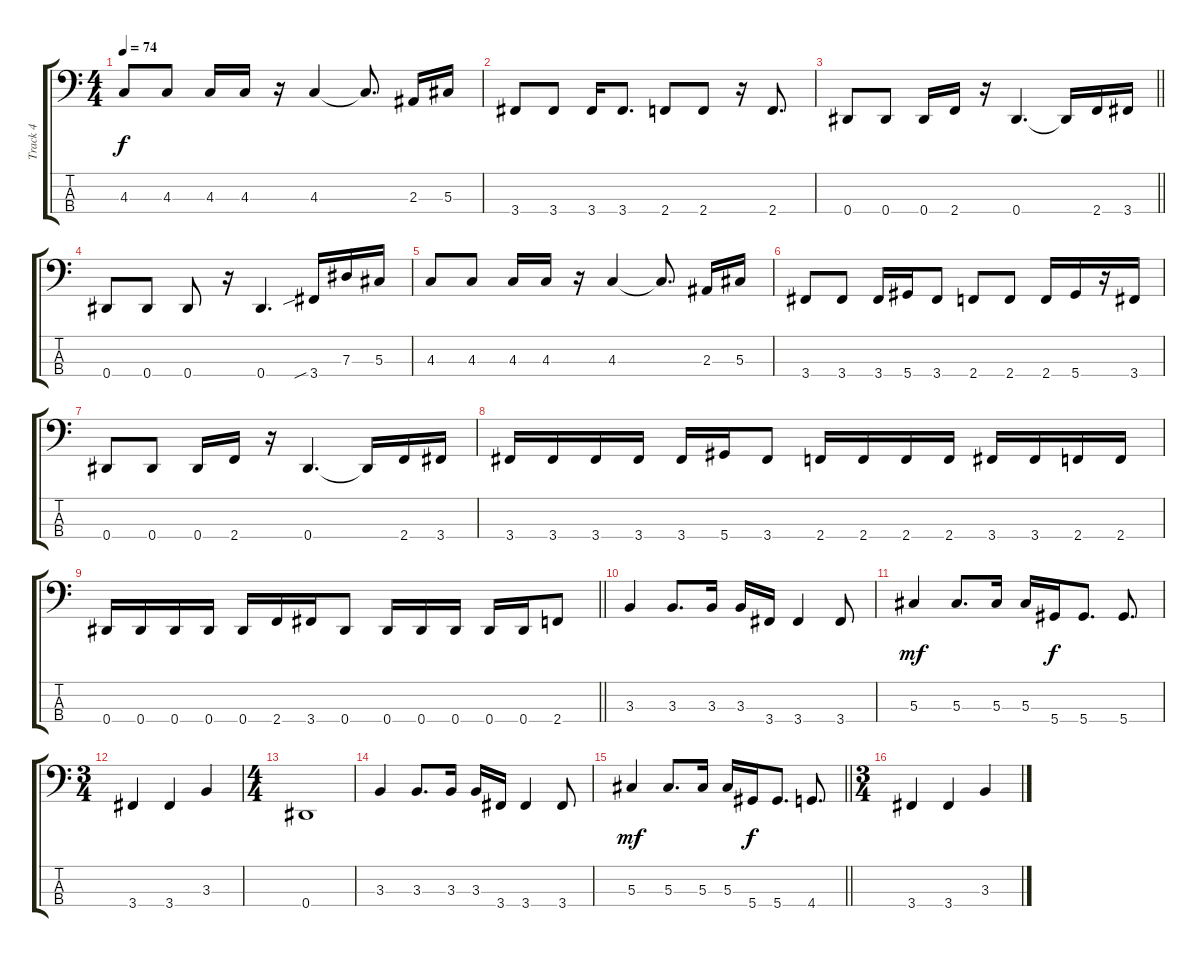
\track ("Track 4" "Track 4") {instrument electricbassfinger}
\staff {score tabs}
\tuning (Gb2 Db2 Ab1 Eb1) {hide}
\ts (4 4)
\tempo 74
\clef f4
\ks c
4.3.8{dy f} 4.3.8 4.3.16 4.3.16 r.16 4.3.4 4.3{t}.8{d} 2.3.16 5.3.16 |
3.4.8 3.4.8 3.4.16 3.4.8{d} 2.4.8 2.4.8 r.16 2.4.8{d} |
\barLineRight lightlight
0.4.8 0.4.8 0.4.16 2.4.16 r.16 0.4.4{d} 0.4{t}.16 2.4.16 3.4.16 |
0.4.8 0.4.8 0.4.8 r.16 0.4.4{d} 3.4{sib}.16 7.3.16 5.3.16 |
4.3.8 4.3.8 4.3.16 4.3.16 r.16 4.3.4 4.3{t}.8{d} 2.3.16 5.3.16 |
3.4.8 3.4.8 3.4.16 5.4.16 3.4.8 2.4.8 2.4.8 2.4.16 5.4.16 r.16 3.4.16 |
0.4.8 0.4.8 0.4.16 2.4.16 r.16 0.4.4{d} 0.4{t}.16 2.4.16 3.4.16 |
3.4.16 3.4.16 3.4.16 3.4.16 3.4.16 5.4.16 3.4.8 2.4.16 2.4.16 2.4.16 2.4.16 3.4.16 3.4.16 2.4.16 2.4.16 |
\barLineRight lightlight
0.4.16 0.4.16 0.4.16 0.4.16 0.4.16 2.4.16 3.4.16 0.4.8 0.4.16 0.4.16 0.4.16 0.4.16 0.4.16 2.4.8 |
3.3.4 3.3.8{d} 3.3.16 3.3.16 3.4.16 3.4.4 3.4.8 |
5.3.4{dy mf} 5.3.8{d} 5.3.16 5.3.16 5.4.16{dy f} 5.4.8{d} 5.4.8{d} |
\ts (3 4)
3.4.4 3.4.4 3.3.4 |
\ts (4 4)
0.4.1 |
3.3.4 3.3.8{d} 3.3.16 3.3.16 3.4.16 3.4.4 3.4.8 |
\barLineRight lightlight
5.3.4{dy mf} 5.3.8{d} 5.3.16 5.3.16 5.4.16{dy f} 5.4.8{d} 4.4.8{d} |
\ts (3 4)
3.4.4 3.4.4 3.3.4
